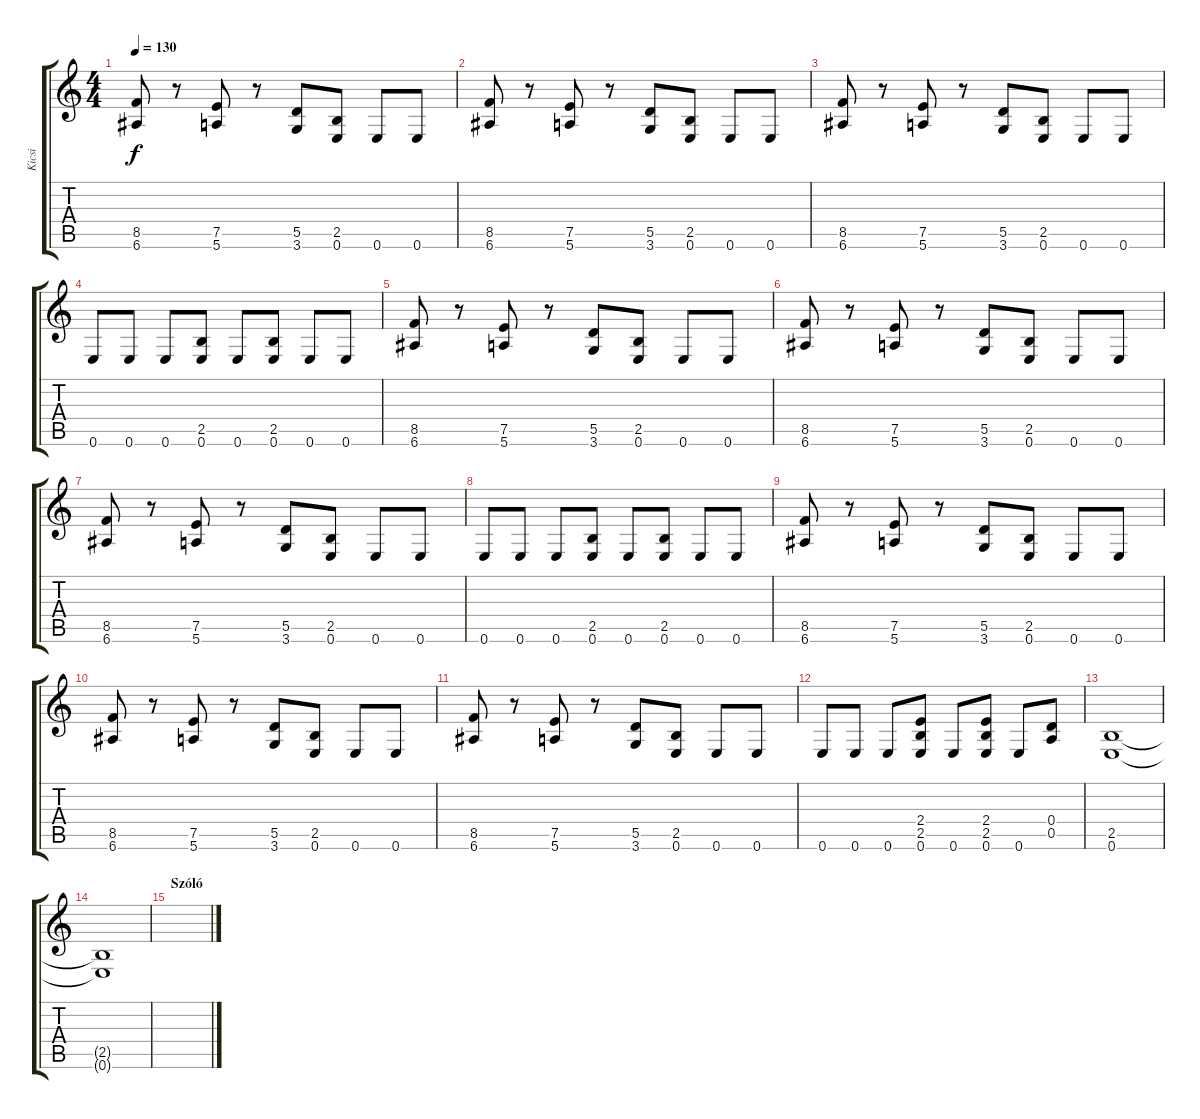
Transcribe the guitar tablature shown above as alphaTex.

\track ("Kicsi" "Kicsi") {instrument distortionguitar}
\staff {score tabs}
\tuning (E4 B3 G3 D3 A2 E2) {hide}
\ts (4 4)
\tempo 130
\clef g2
\ks c
(8.5 6.6).8{dy f} r.8 (7.5 5.6).8 r.8 (5.5 3.6).8 (2.5 0.6).8 0.6.8 0.6.8 |
(8.5 6.6).8 r.8 (7.5 5.6).8 r.8 (5.5 3.6).8 (2.5 0.6).8 0.6.8 0.6.8 |
(8.5 6.6).8 r.8 (7.5 5.6).8 r.8 (5.5 3.6).8 (2.5 0.6).8 0.6.8 0.6.8 |
0.6.8 0.6.8 0.6.8 (2.5 0.6).8 0.6.8 (2.5 0.6).8 0.6.8 0.6.8 |
(8.5 6.6).8 r.8 (7.5 5.6).8 r.8 (5.5 3.6).8 (2.5 0.6).8 0.6.8 0.6.8 |
(8.5 6.6).8 r.8 (7.5 5.6).8 r.8 (5.5 3.6).8 (2.5 0.6).8 0.6.8 0.6.8 |
(8.5 6.6).8 r.8 (7.5 5.6).8 r.8 (5.5 3.6).8 (2.5 0.6).8 0.6.8 0.6.8 |
0.6.8 0.6.8 0.6.8 (2.5 0.6).8 0.6.8 (2.5 0.6).8 0.6.8 0.6.8 |
(8.5 6.6).8 r.8 (7.5 5.6).8 r.8 (5.5 3.6).8 (2.5 0.6).8 0.6.8 0.6.8 |
(8.5 6.6).8 r.8 (7.5 5.6).8 r.8 (5.5 3.6).8 (2.5 0.6).8 0.6.8 0.6.8 |
(8.5 6.6).8 r.8 (7.5 5.6).8 r.8 (5.5 3.6).8 (2.5 0.6).8 0.6.8 0.6.8 |
0.6.8 0.6.8 0.6.8 (2.4 2.5 0.6).8 0.6.8 (2.4 2.5 0.6).8 0.6.8 (0.4 0.5).8 |
(2.5 0.6).1 |
(2.5{t} 0.6{t}).1 |
\section ("" "Szóló")
